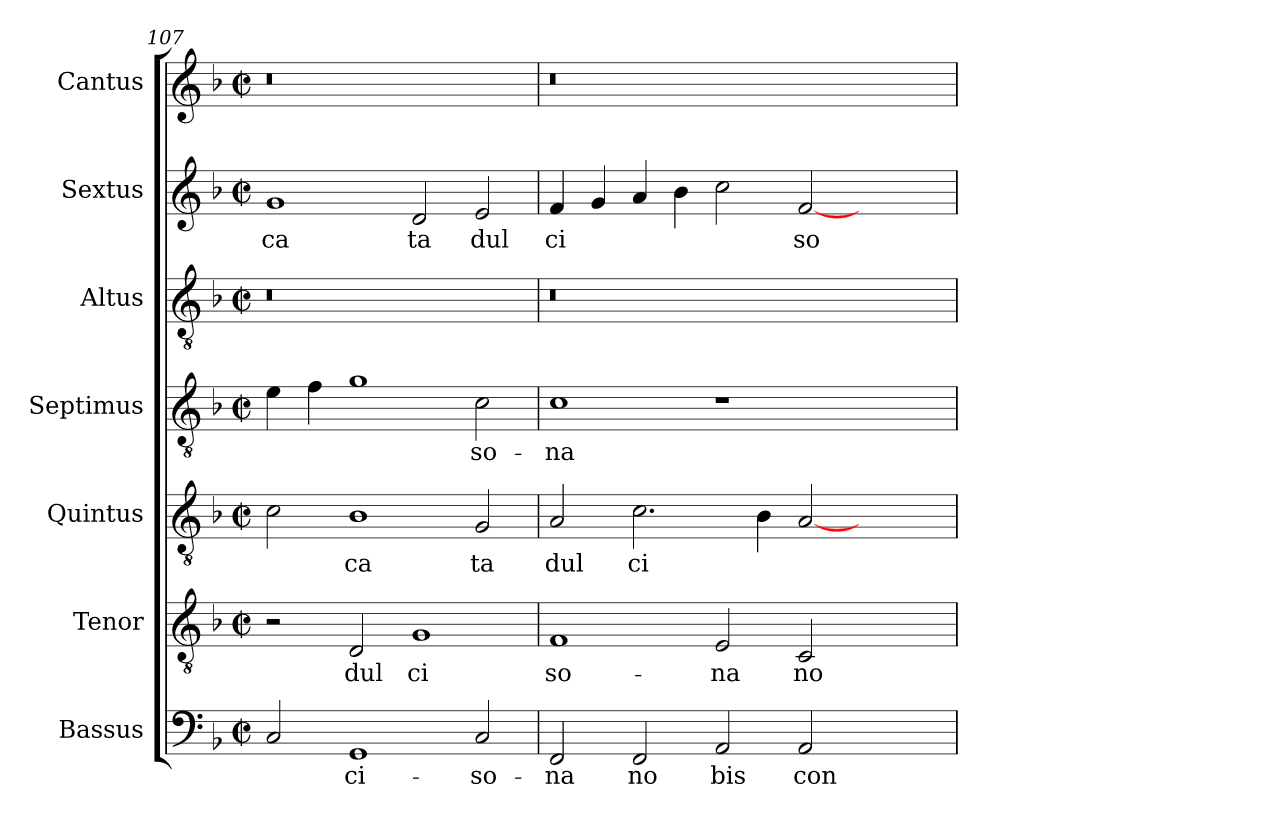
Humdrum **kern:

**kern	**text	**kern	**text	**kern	**text	**kern	**text	**kern	**kern	**text	**kern
*part7	*part7	*part6	*part6	*part5	*part5	*part4	*part4	*part3	*part2	*part2	*part1
*staff7	*staff7	*staff6	*staff6	*staff5	*staff5	*staff4	*staff4	*staff3	*staff2	*staff2	*staff1
*I"Bassus	*	*I"Tenor	*	*I"Quintus	*	*I"Septimus	*	*I"Altus	*I"Sextus	*	*I"Cantus
*clefF4	*	*clefGv2	*	*clefGv2	*	*clefGv2	*	*clefGv2	*clefG2	*	*clefG2
*k[b-]	*	*k[b-]	*	*k[b-]	*	*k[b-]	*	*k[b-]	*k[b-]	*	*k[b-]
*F:	*	*F:	*	*F:	*	*F:	*	*F:	*F:	*	*F:
*M2/2	*	*M2/2	*	*M2/2	*	*M2/2	*	*M2/2	*M2/2	*	*M2/2
*met(c|)	*	*met(c|)	*	*met(c|)	*	*met(c|)	*	*met(c|)	*met(c|)	*	*met(c|)
=107	=107	=107	=107	=107	=107	=107	=107	=107	=107	=107	=107
!	!	!	!	!	!	!	!	!	!	!LO:LY:b:cj	!
2C/	.	2r	.	2c\	.	4e\	.	0r	1g	ca	0r
.	.	.	.	.	.	4f\	.	.	.	.	.
!	!LO:LY:b:cj	!	!LO:LY:b:cj	!	!LO:LY:b:cj	!	!	!	!	!	!
1GG	-ci-	2D/	dul	1B-	ca	1g	.	.	.	.	.
!	!	!	!LO:LY:b:cj	!	!	!	!	!	!	!LO:LY:b:cj	!
.	.	1G	ci	.	.	.	.	.	2d/	ta	.
!	!LO:LY:b:cj	!	!	!	!LO:LY:b:cj	!	!LO:LY:b:cj	!	!	!LO:LY:b:cj	!
2C/	-so-	.	.	2G/	ta	2c\	-so-	.	2e/	dul	.
!!LO:PB:g=z
=108	=108	=108	=108	=108	=108	=108	=108	=108	=108	=108	=108
!	!LO:LY:b:cj	!	!LO:LY:b:cj	!	!LO:LY:b:cj	!	!LO:LY:b:cj	!	!	!LO:LY:b:cj	!
2FF/	-na	1F	so-	2A/	dul	1c	-na	0r	4f/	ci	0r
.	.	.	.	.	.	.	.	.	4g/	.	.
!	!LO:LY:b:cj	!	!	!	!LO:LY:b:cj	!	!	!	!	!	!
2FF/	no	.	.	2.c\	ci	.	.	.	4a/	.	.
.	.	.	.	.	.	.	.	.	4b-\	.	.
!	!LO:LY:b:cj	!	!LO:LY:b:cj	!	!	!LO:N:vis=1	!	!	!	!	!
2AA/	bis	2E/	-na	.	.	0r	.	.	2cc\	.	.
.	.	.	.	4B-\	.	.	.	.	.	.	.
!	!LO:LY:b:cj	!	!LO:LY:b:cj	!	!	!	!	!	!	!LO:LY:b:cj	!
2AA/	con	2C/	no-	[<2A/	.	.	.	.	[<2f/	so	.
1ryy	.	1ryy	.	1ryy	.	.	.	1ryy	1ryy	.	1ryy
=	=	=	=	=	=	=	=	=	=	=	=
*-	*-	*-	*-	*-	*-	*-	*-	*-	*-	*-	*-
